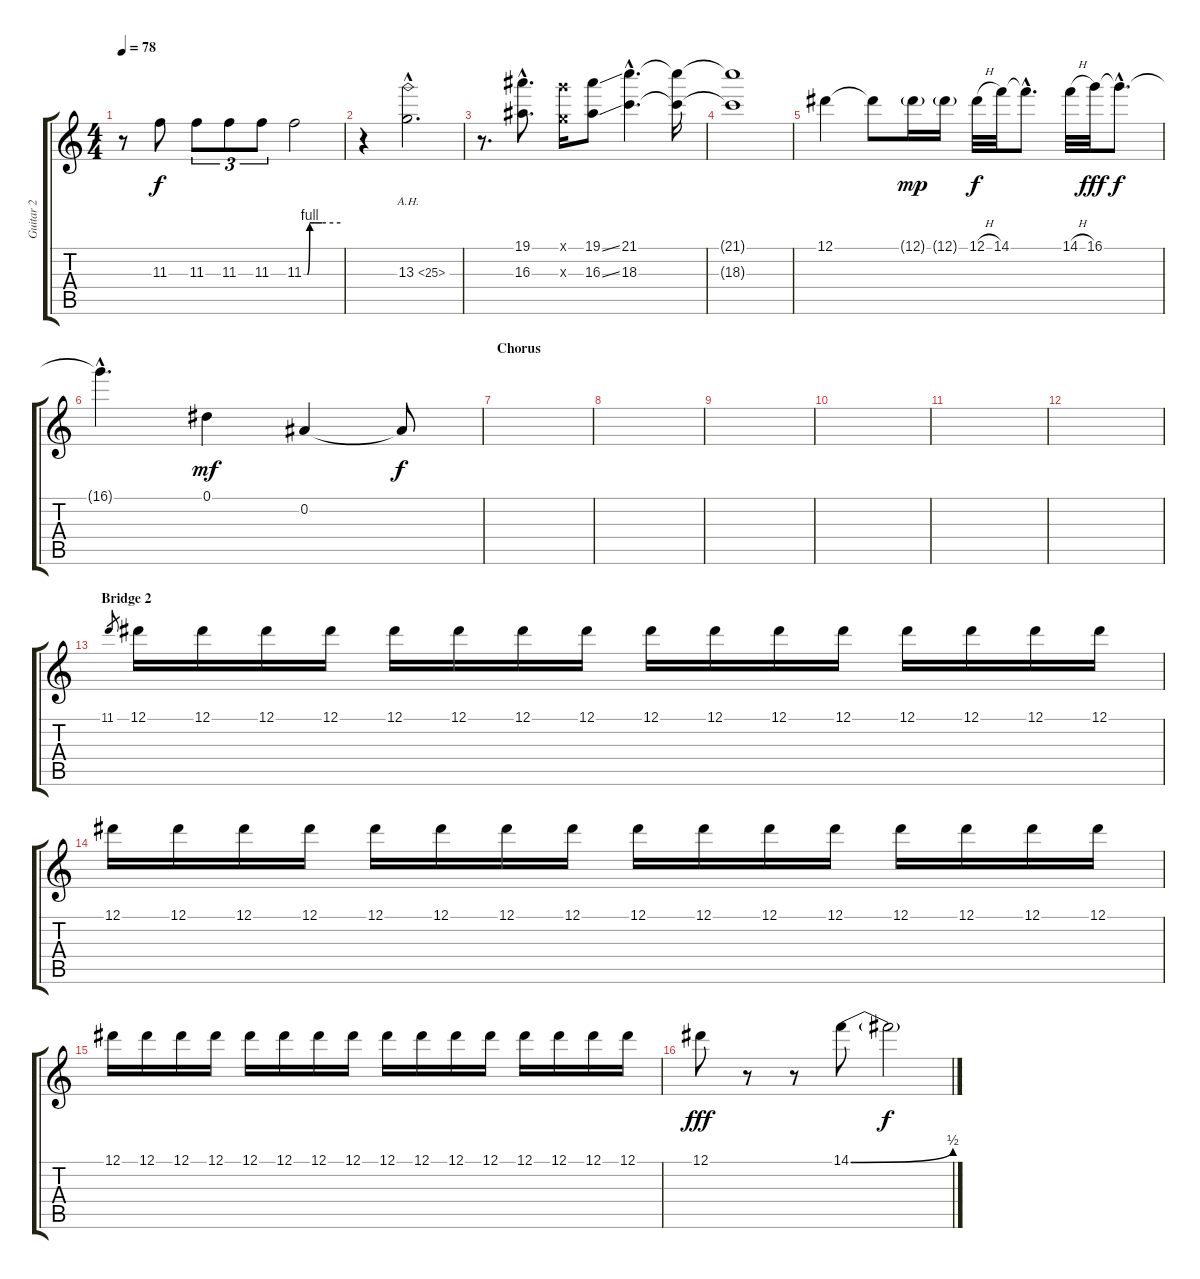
\track ("Guitar 2" "Guitar 2") {instrument electricguitarjazz}
\staff {score tabs}
\tuning (Eb4 Bb3 Gb3 Db3 Ab2 Eb2) {hide}
\ts (4 4)
\tempo 78
\clef g2
\ks c
r.8{dy f} 11.3.8{volume 16} 11.3.8{tu (3 2)} 11.3.8{tu (3 2)} 11.3.8{tu (3 2)} 11.3{be (custom 0 0 6 0 10 4 20 4 30 4 60 4)}.2 |
r.4 13.3{ah 12 hac}.2{d} |
r.8{d} (19.1{hac} 16.3{hac}).8{d} (16.1{x} 13.3{x}).16 (19.1{ss} 16.3{ss}).8 (21.1{hac} 18.3{hac}).4{d} (21.1{t} 18.3{t}).16 |
(21.1{t} 18.3{t}).1 |
12.1.4{volume 16} 12.1{t}.8 12.1{g}.16{dy mp} 12.1{g}.16 12.1{h}.32{dy f} 14.1.32 14.1{hac t}.8{d} 14.1{h}.32 16.1.32{dy fff} 16.1{hac t}.8{d dy f} |
16.1{hac t}.4{d} 0.1.4{dy mf balance 3 instrument electricguitarclean} 0.2.4 0.2{t}.8{dy f} |
\section ("" "Chorus")
|
|
|
|
|
|
\section ("" "Bridge 2")
11.1.8{gr} 12.1.16{volume 14 instrument electricguitarclean} 12.1.16 12.1.16 12.1.16 12.1.16 12.1.16 12.1.16 12.1.16 12.1.16 12.1.16 12.1.16 12.1.16 12.1.16 12.1.16 12.1.16 12.1.16 |
12.1.16{volume 14 instrument electricguitarclean} 12.1.16 12.1.16 12.1.16 12.1.16 12.1.16 12.1.16 12.1.16 12.1.16 12.1.16 12.1.16 12.1.16 12.1.16 12.1.16 12.1.16 12.1.16 |
12.1.16{volume 14 instrument electricguitarclean} 12.1.16 12.1.16 12.1.16 12.1.16 12.1.16 12.1.16 12.1.16 12.1.16 12.1.16 12.1.16 12.1.16 12.1.16 12.1.16 12.1.16 12.1.16 |
12.1.8{dy fff volume 16 instrument electricguitarclean} r.8 r.8 14.1{be (bend 0 0 60 2)}.8 14.1{t}.2{dy f}
